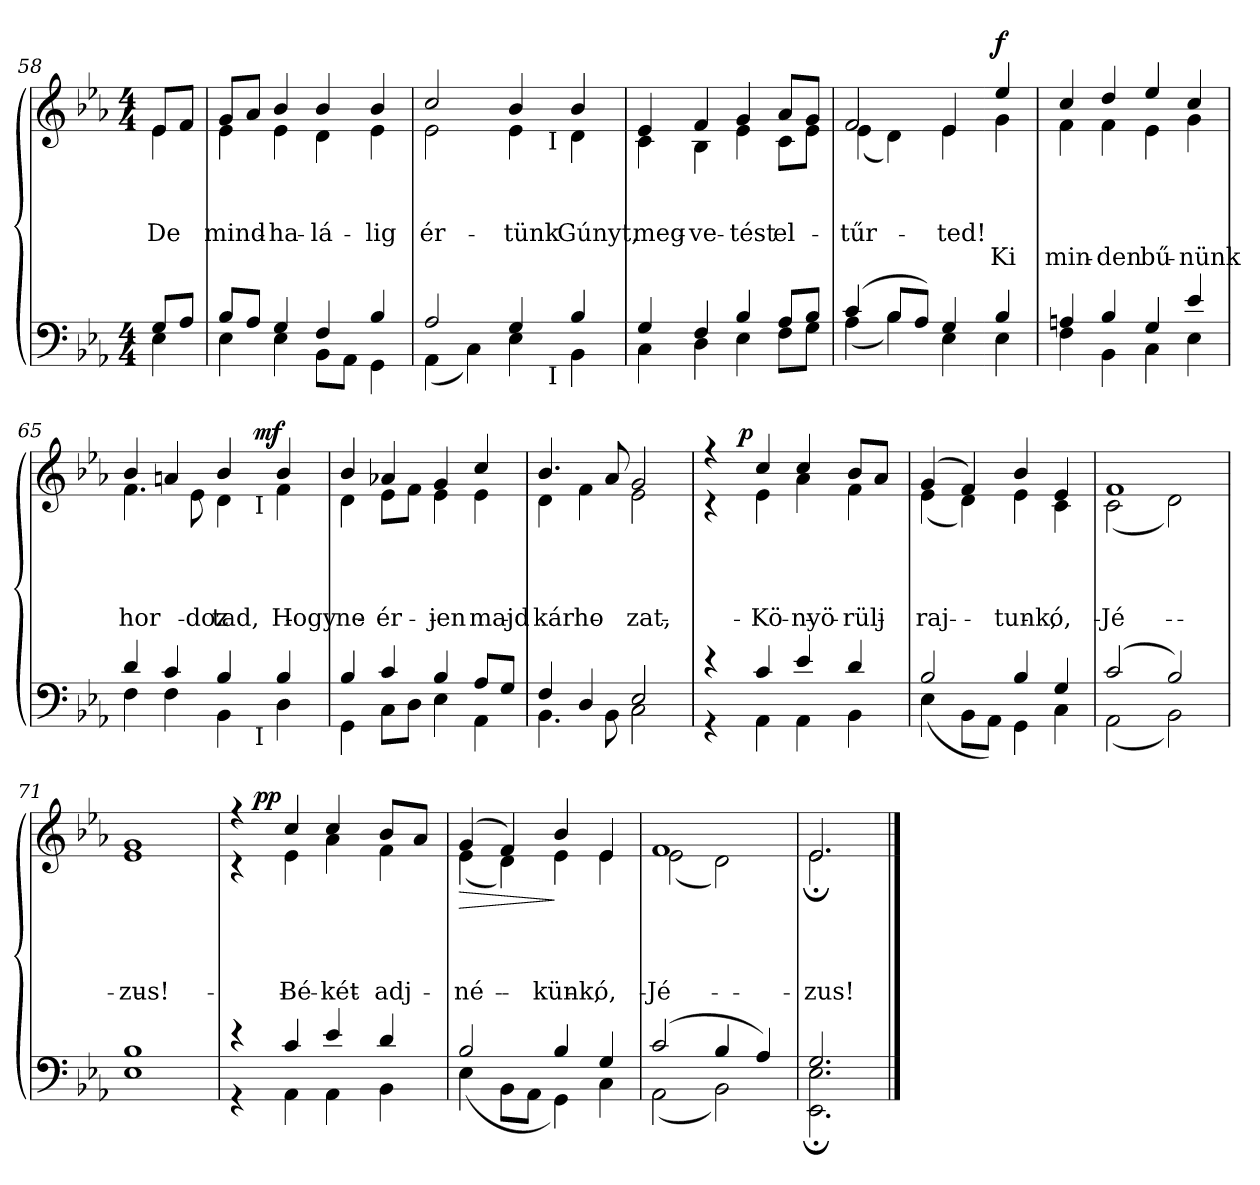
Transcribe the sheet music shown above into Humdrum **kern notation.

**kern	**kern	**text	**text	**text	**text	**dynam
*part2	*part1	*part1	*part1	*part1	*part1	*part1
*staff2	*staff1	*staff1	*staff1	*staff1	*staff1	*staff1
!!LO:LB:g=z
*clefF4	*clefG2	*	*	*	*	*
*k[b-e-a-]	*k[b-e-a-]	*	*	*	*	*
*E-:	*E-:	*	*	*	*	*
*M4/4	*M4/4	*	*	*	*	*
=58	=58	=58	=58	=58	=58	=58
*^	*^	*	*	*	*	*
!	!	!	!	!	!	!LO:LY:b	!	!
8G/L	4E-\	8e-/L	4e-\	.	.	De	.	.
8A-/J	.	8f/J	.	.	.	.	.	.
=59	=59	=59	=59	=59	=59	=59	=59	=59
!	!	!	!	!	!	!LO:LY:b	!	!
8B-/L	4E-\	8g/L	4e-\	.	.	mind-	.	.
8A-/J	.	8a-/J	.	.	.	.	.	.
!	!	!	!	!	!	!LO:LY:b	!	!
4G/	4E-\	4b-/	4e-\	.	.	-ha-	.	.
!	!	!	!	!	!	!LO:LY:b	!	!
4F/	8BB-\L	4b-/	4d\	.	.	-lá-	.	.
.	8AA-\J	.	.	.	.	.	.	.
!	!	!	!	!	!	!LO:LY:b	!	!
4B-/	4GG\	4b-/	4e-\	.	.	-lig	.	.
=60	=60	=60	=60	=60	=60	=60	=60	=60
!	!	!	!	!	!	!LO:LY:b	!	!
*	*^	*	*^	*	*	*	*	*
2A-/	(<4AA-\	2ryy	2cc/	2e-\	2ryy	.	.	ér-	.	.
.	4C\)	.	.	.	.	.	.	.	.	.
!	!	!	!	!	!	!	!	!LO:LY:b	!	!
4G/	4E-\	8ryy	4b-/	4e-\	8ryy	.	.	-tünk	.	.
.	.	32ryy	.	.	32ryy	.	.	.	.	.
!	!	!	!	!	!LO:TX:b:t=I	!	!	!	!	!
!	!	!LO:TX:b:t=I	!	!	!	!	!	!	!	!
.	.	4ryy	.	.	4ryy	.	.	.	.	.
!	!	!	!	!	!	!	!	!LO:LY:b	!	!
4B-/	4BB-\	.	4b-/	4d\	.	.	.	Gúnyt,	.	.
.	.	16.ryy	.	.	16.ryy	.	.	.	.	.
*	*v	*v	*	*	*	*	*	*	*	*
*	*	*	*v	*v	*	*	*	*	*
=61	=61	=61	=61	=61	=61	=61	=61	=61
*	*^	*	*^	*	*	*	*	*
!	!	!	!	!	!	!	!	!LO:LY:b	!	!
*	*v	*v	*	*	*	*	*	*	*	*
*	*	*	*v	*v	*	*	*	*	*
4G/	4C\	4e-/	4c\	.	.	meg-	.	.
!	!	!	!	!	!	!LO:LY:b	!	!
4F/	4D\	4f/	4B-\	.	.	-ve-	.	.
!	!	!	!	!	!	!LO:LY:b	!	!
4B-/	4E-\	4g/	4e-\	.	.	-tést	.	.
!	!	!	!	!	!	!LO:LY:b	!	!
8A-/L	8F\L	8a-/L	8c\L	.	.	el-	.	.
8B-/J	8G\J	8g/J	8e-\J	.	.	.	.	.
=62	=62	=62	=62	=62	=62	=62	=62	=62
!	!	!	!	!	!	!LO:LY:b	!	!
(>4c/	(<4A-\	2f/	(<4e-\	.	.	-tűr-	.	.
8B-/L	4B-\)	.	4d\)	.	.	.	.	.
8A-/J)	.	.	.	.	.	.	.	.
!	!	!	!	!	!	!LO:LY:b	!	!
4G/	4E-\	4e-/	4e-\	.	.	-ted!	.	.
!!LO:LB:g=z	!!
=63-	=63-	=63-	=63-	=63-	=63-	=63-	=63-	=63-
!	!	!	!	!	!	!	!LO:LY:b	!LO:DY:a
4B-/	4E-\	4ee-/	4g\	.	.	.	Ki	f
=64	=64	=64	=64	=64	=64	=64	=64	=64
!	!	!	!	!	!	!	!LO:LY:b	!
4An/	4F\	4cc/	4f\	.	.	.	min-	.
!	!	!	!	!	!	!	!LO:LY:b	!
4B-/	4BB-\	4dd/	4f\	.	.	.	-den	.
!	!	!	!	!	!	!	!LO:LY:b	!
4G/	4C\	4ee-/	4e-\	.	.	.	bű-	.
!	!	!	!	!	!	!	!LO:LY:b	!
4e-/	4E-\	4cc/	4g\	.	.	.	-nünk	.
=65	=65	=65	=65	=65	=65	=65	=65	=65
!	!	!	!	!	!	!	!LO:LY:b	!
*	*^	*	*^	*	*	*	*	*
4d/	4F\	2ryy	4b-/	4.f\	2ryy	.	.	.	hor-	.
4c/	4F\	.	4an/	.	.	.	.	.	.	.
!	!	!	!	!	!	!	!	!	!LO:LY:b	!
.	.	.	.	8e-\	.	.	.	.	-doz-	.
!	!	!	!	!	!	!	!	!	!LO:LY:b	!
4B-/	4BB-\	8ryy	4b-/	4d\	8ryy	.	.	.	-tad,	.
.	.	32ryy	.	.	32ryy	.	.	.	.	.
!	!	!	!	!	!LO:TX:b:t=I	!	!	!	!	!
!	!	!LO:TX:b:t=I	!	!	!	!	!	!	!	!
!	!	!	!	!	!	!	!	!	!	!LO:DY:a
.	.	4ryy	.	.	4ryy	.	.	.	.	mf
!	!	!	!	!	!	!	!	!	!LO:LY:b	!
4B-/	4D\	.	4b-/	4f\	.	.	.	.	Hogy	.
.	.	16.ryy	.	.	16.ryy	.	.	.	.	.
*	*v	*v	*	*	*	*	*	*	*	*
*	*	*	*v	*v	*	*	*	*	*
=66	=66	=66	=66	=66	=66	=66	=66	=66
*	*^	*	*^	*	*	*	*	*
!	!	!	!	!	!	!	!	!	!LO:LY:b	!
*	*v	*v	*	*	*	*	*	*	*	*
*	*	*	*v	*v	*	*	*	*	*
4B-/	4GG\	4b-/	4d\	.	.	.	ne	.
!	!	!	!	!	!	!	!LO:LY:b	!
4c/	8C\L	4a-X/	8e-\L	.	.	.	ér-	.
.	8D\J	.	8f\J	.	.	.	.	.
!	!	!	!	!	!	!	!LO:LY:b	!
4B-/	4E-\	4g/	4e-\	.	.	.	-jen	.
!	!	!	!	!	!	!	!LO:LY:b	!
8A-/L	4AA-\	4cc/	4e-\	.	.	.	majd	.
8G/J	.	.	.	.	.	.	.	.
=67	=67	=67	=67	=67	=67	=67	=67	=67
!	!	!	!	!	!	!	!LO:LY:b	!
4F/	4.BB-\	4.b-/	4d\	.	.	.	kár-	.
!	!	!	!	!	!	!	!LO:LY:b	!
4D/	.	.	4f\	.	.	.	-ho-	.
.	8BB-\	8a-/	.	.	.	.	.	.
!	!	!	!	!	!	!	!LO:LY:b	!
2E-/	2C\	2g/	2e-\	.	.	.	-zat,	.
!!LO:LB:g=z
=68	=68	=68	=68	=68	=68	=68	=68	=68
*	*	*	*^	*	*	*	*	*
4r	4r	4r	4r	8.ryy	.	.	.	.	.
!	!	!	!	!	!	!	!	!	!LO:DY:a
.	.	.	.	2ryy	.	.	.	.	p
!	!	!	!	!	!	!	!	!LO:LY:b	!
4c/	4AA-\	4cc/	4e-\	.	.	.	.	Kö-	.
!	!	!	!	!	!	!	!	!LO:LY:b	!
4e-/	4AA-\	4cc/	4a-\	.	.	.	.	-nyö-	.
.	.	.	.	4ryy	.	.	.	.	.
!	!	!	!	!	!	!	!	!LO:LY:b	!
4d/	4BB-\	8b-/L	4f\	.	.	.	.	-rülj	.
.	.	8a-/J	.	.	.	.	.	.	.
.	.	.	.	16ryy	.	.	.	.	.
*	*	*	*v	*v	*	*	*	*	*
=69	=69	=69	=69	=69	=69	=69	=69	=69
*	*	*	*^	*	*	*	*	*
!	!	!	!	!	!	!	!	!LO:LY:b	!
*	*	*	*v	*v	*	*	*	*	*
2B-/	(<4E-\	(>4g/	(<4e-\	.	.	.	raj-	.
.	8BB-\L	4f/)	4d\)	.	.	.	.	.
.	8AA-\J)	.	.	.	.	.	.	.
!	!	!	!	!	!	!	!LO:LY:b	!
4B-/	4GG\	4b-/	4e-\	.	.	.	-tunk,	.
!	!	!	!	!	!	!	!LO:LY:b	!
4G/	4C\	4e-/	4c\	.	.	.	ó,	.
=70	=70	=70	=70	=70	=70	=70	=70	=70
!	!	!	!	!	!	!	!LO:LY:b	!
(>2c/	(<2AA-\	1f	(<2c\	.	.	.	Jé-	.
2B-/)	2BB-\)	.	2d\)	.	.	.	.	.
=71	=71	=71	=71	=71	=71	=71	=71	=71
!	!	!	!	!	!	!	!LO:LY:b	!
1B-	1E-	1g	1e-	.	.	.	-zus!	.
!!LO:LB:g=z
=72	=72	=72	=72	=72	=72	=72	=72	=72
*	*	*	*^	*	*	*	*	*
4r	4r	4r	4r	16.ryy	.	.	.	.	.
!	!	!	!	!	!	!	!	!	!LO:DY:a
.	.	.	.	2ryy	.	.	.	.	pp
!	!	!	!	!	!	!	!	!LO:LY:b	!
4c/	4AA-\	4cc/	4e-\	.	.	.	.	Bé-	.
!	!	!	!	!	!	!	!	!LO:LY:b	!
4e-/	4AA-\	4cc/	4a-\	.	.	.	.	-két	.
.	.	.	.	4ryy	.	.	.	.	.
!	!	!	!	!	!	!	!	!LO:LY:b	!
4d/	4BB-\	8b-/L	4f\	.	.	.	.	adj	.
.	.	.	.	8ryy	.	.	.	.	.
.	.	8a-/J	.	.	.	.	.	.	.
.	.	.	.	32ryy	.	.	.	.	.
=73	=73	=73	=73	=73	=73	=73	=73	=73	=73
!	!	!	!	!	!	!	!	!	!LO:HP:b
*	*	*	*v	*v	*	*	*	*	*
*	*	*	*^	*	*	*	*	*
!	!	!	!	!	!	!	!	!LO:LY:b	!
*	*	*	*v	*v	*	*	*	*	*
2B-/	(<4E-\	(>4g/	(<4e-\	.	.	.	né-	>
.	8BB-\L	4f/)	4d\)	.	.	.	.	.
.	8AA-\J	.	.	.	.	.	.	.
!	!	!	!	!	!	!	!LO:LY:b	!
4B-/	4GG\)	4b-/	4e-\	.	.	.	-künk,	]
!	!	!	!	!	!	!	!LO:LY:b	!
4G/	4C\	4e-/	4e-\	.	.	.	ó,	.
=74	=74	=74	=74	=74	=74	=74	=74	=74
!	!	!	!	!	!	!	!LO:LY:b	!
(>2c/	(<2AA-\	1f	(<2e-\	.	.	.	Jé-	.
4B-/	2BB-\)	.	2d\)	.	.	.	.	.
4A-/)	.	.	.	.	.	.	.	.
=75	=75	=75	=75	=75	=75	=75	=75	=75
!	!	!	!	!	!	!	!LO:LY:b	!
2.G/	2.EE-\;< 2.E-\;<	2.e-/	2.e-;<\	.	.	.	-zus!	.
*v	*v	*	*	*	*	*	*	*
*	*v	*v	*	*	*	*	*
==	==	==	==	==	==	==
*-	*-	*-	*-	*-	*-	*-
